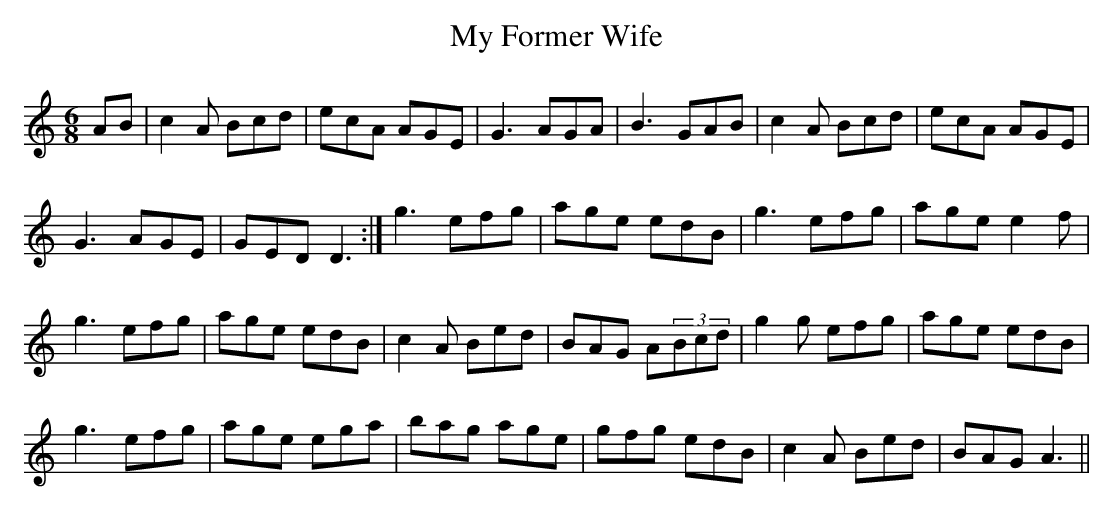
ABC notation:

X:1
T:My Former Wife
M:6/8
K:C/Am
AB|c2A Bcd|ecA AGE|G3 AGA|B3 GAB|c2A Bcd|ecA AGE|
G3 AGE|GED D3:| g3 efg|age edB|g3 efg|age e2f|
g3 efg|age edB|c2A Bed|BAG A(3Bcd| g2g efg|age edB|
g3 efg|age ega|bag age|gfg edB|c2A Bed|BAG A3||
